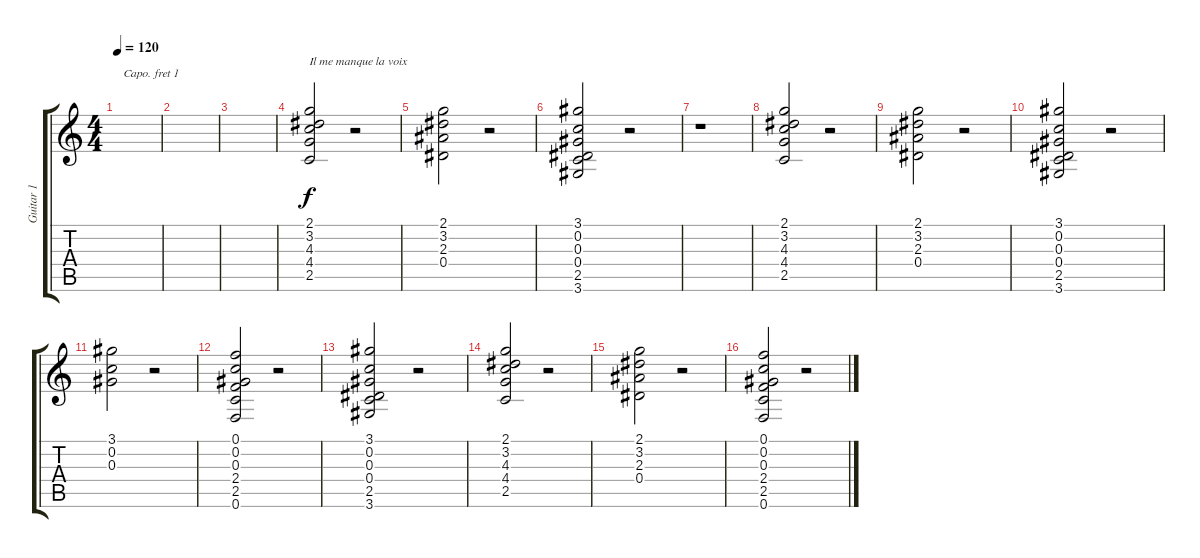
\track ("Guitar 1" "Guitar 1") {instrument distortionguitar}
\staff {score tabs}
\capo 1
\tuning (E4 B3 G3 D3 A2 E2) {hide}
\ts (4 4)
\tempo 120
\clef g2
\ks c
|
|
|
(2.1 3.2 4.3 4.4 2.5).2{txt "Il me manque la voix"} r.2 |
(2.1 3.2 2.3 0.4).2 r.2 |
(3.1 0.2 0.3 0.4 2.5 3.6).2 r.2 |
r.1 |
(2.1 3.2 4.3 4.4 2.5).2 r.2 |
(2.1 3.2 2.3 0.4).2 r.2 |
(3.1 0.2 0.3 0.4 2.5 3.6).2 r.2 |
(3.1 0.2 0.3).2 r.2 |
(0.1 0.2 0.3 2.4 2.5 0.6).2 r.2 |
(3.1 0.2 0.3 0.4 2.5 3.6).2 r.2 |
(2.1 3.2 4.3 4.4 2.5).2 r.2 |
(2.1 3.2 2.3 0.4).2 r.2 |
(0.1 0.2 0.3 2.4 2.5 0.6).2 r.2
